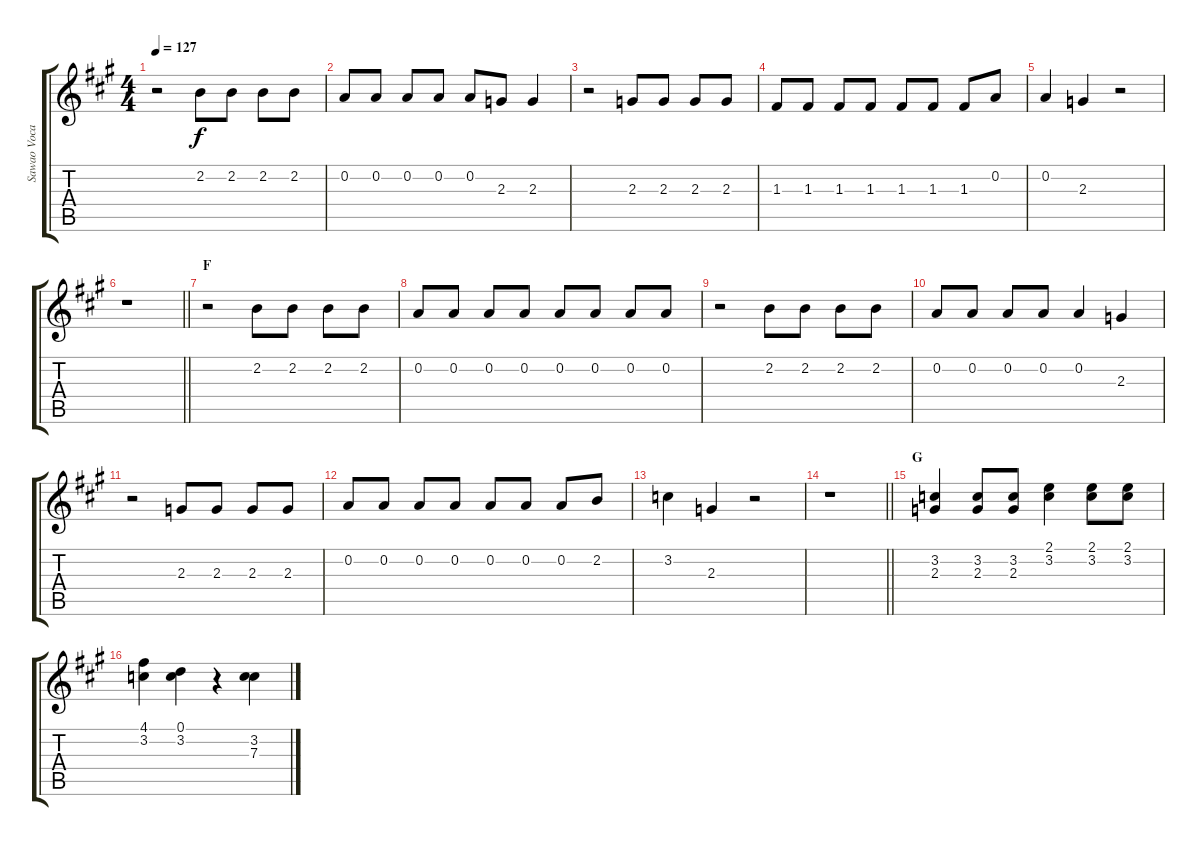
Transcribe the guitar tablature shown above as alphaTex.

\track ("Sawao Vocal" "Sawao Voca") {instrument contrabass}
\staff {score tabs}
\tuning (D4 A3 F3 C3 G2 D2) {hide}
\ts (4 4)
\tempo 127
\clef g2
\ks a
r.2{dy f} 2.2.8 2.2.8 2.2.8 2.2.8 |
0.2.8 0.2.8 0.2.8 0.2.8 0.2.8 2.3.8 2.3.4 |
r.2 2.3.8 2.3.8 2.3.8 2.3.8 |
1.3.8 1.3.8 1.3.8 1.3.8 1.3.8 1.3.8 1.3.8 0.2.8 |
0.2.4 2.3.4 r.2 |
\barLineRight lightlight
r.1 |
\section ("" "F")
r.2 2.2.8 2.2.8 2.2.8 2.2.8 |
0.2.8 0.2.8 0.2.8 0.2.8 0.2.8 0.2.8 0.2.8 0.2.8 |
r.2 2.2.8 2.2.8 2.2.8 2.2.8 |
0.2.8 0.2.8 0.2.8 0.2.8 0.2.4 2.3.4 |
r.2 2.3.8 2.3.8 2.3.8 2.3.8 |
0.2.8 0.2.8 0.2.8 0.2.8 0.2.8 0.2.8 0.2.8 2.2.8 |
3.2.4 2.3.4 r.2 |
\barLineRight lightlight
r.1 |
\section ("" "G")
(3.2 2.3).4 (3.2 2.3).8 (3.2 2.3).8 (2.1 3.2).4 (2.1 3.2).8 (2.1 3.2).8 |
(4.1 3.2).4 (0.1 3.2).4 r.4 (3.2 7.3).4
